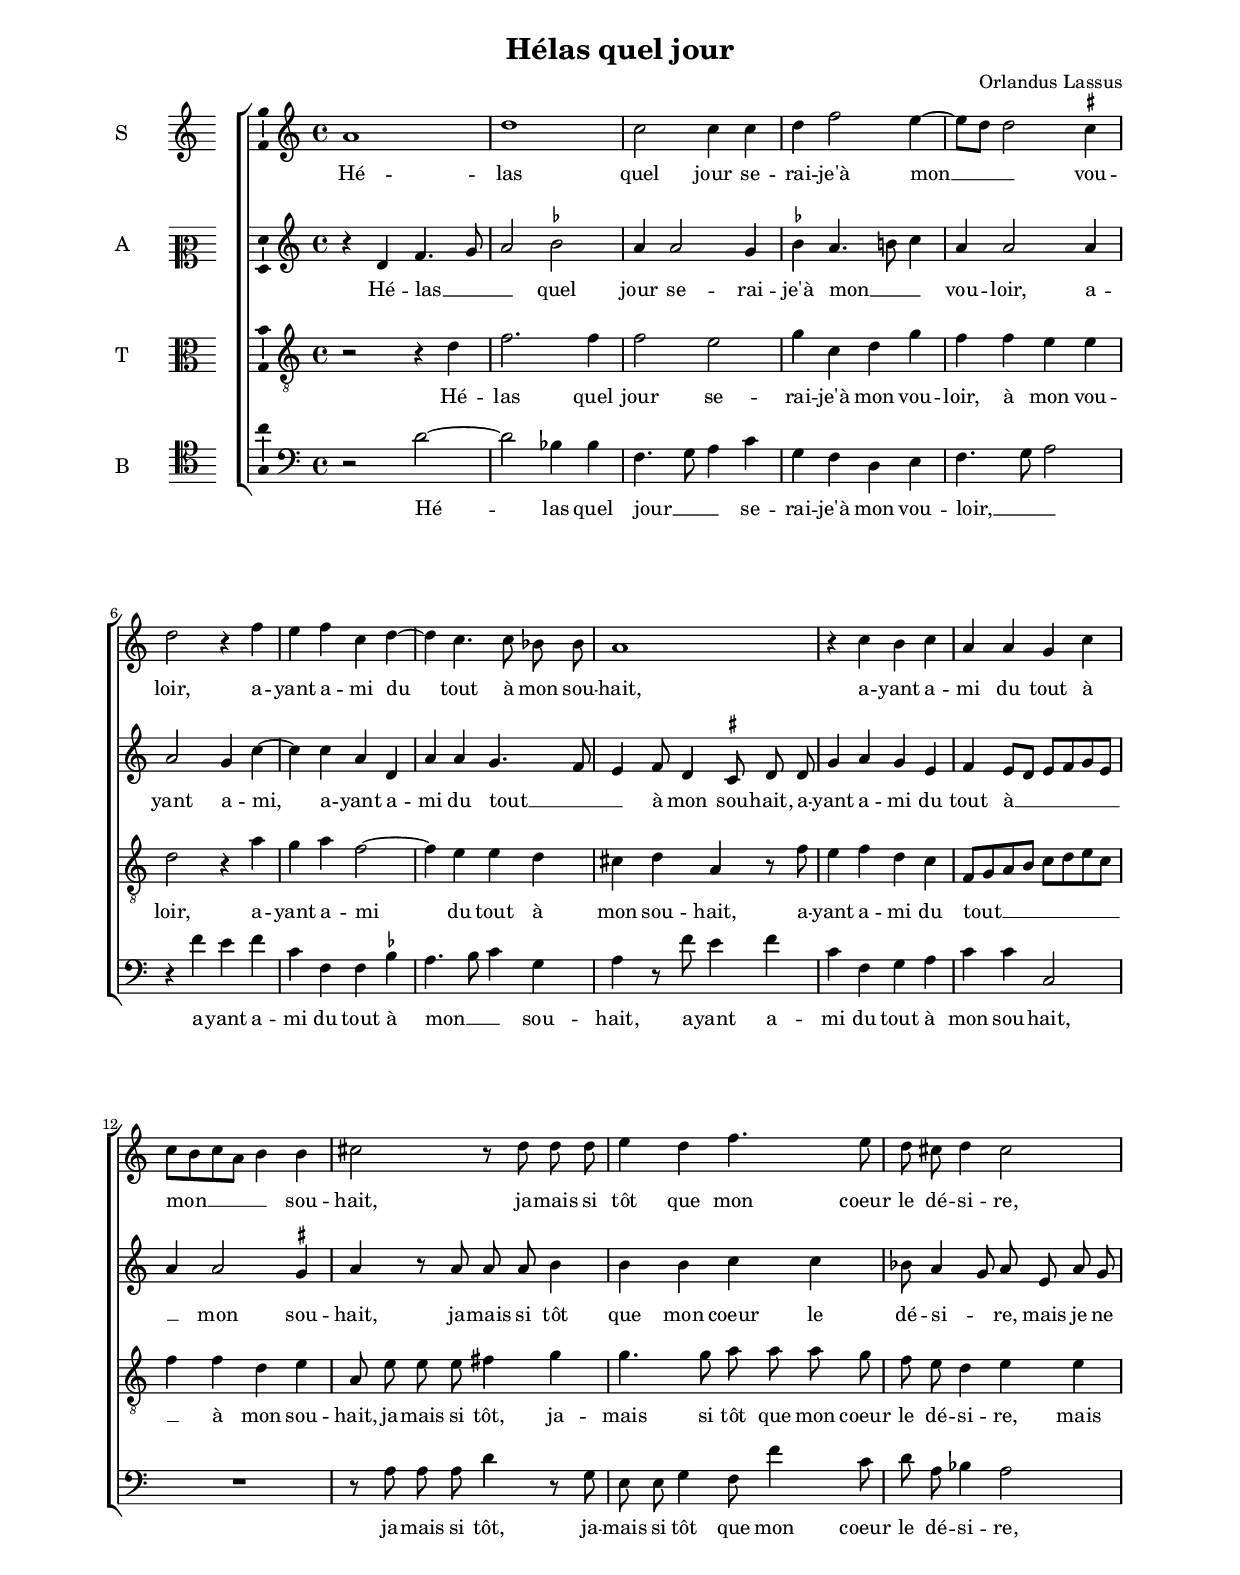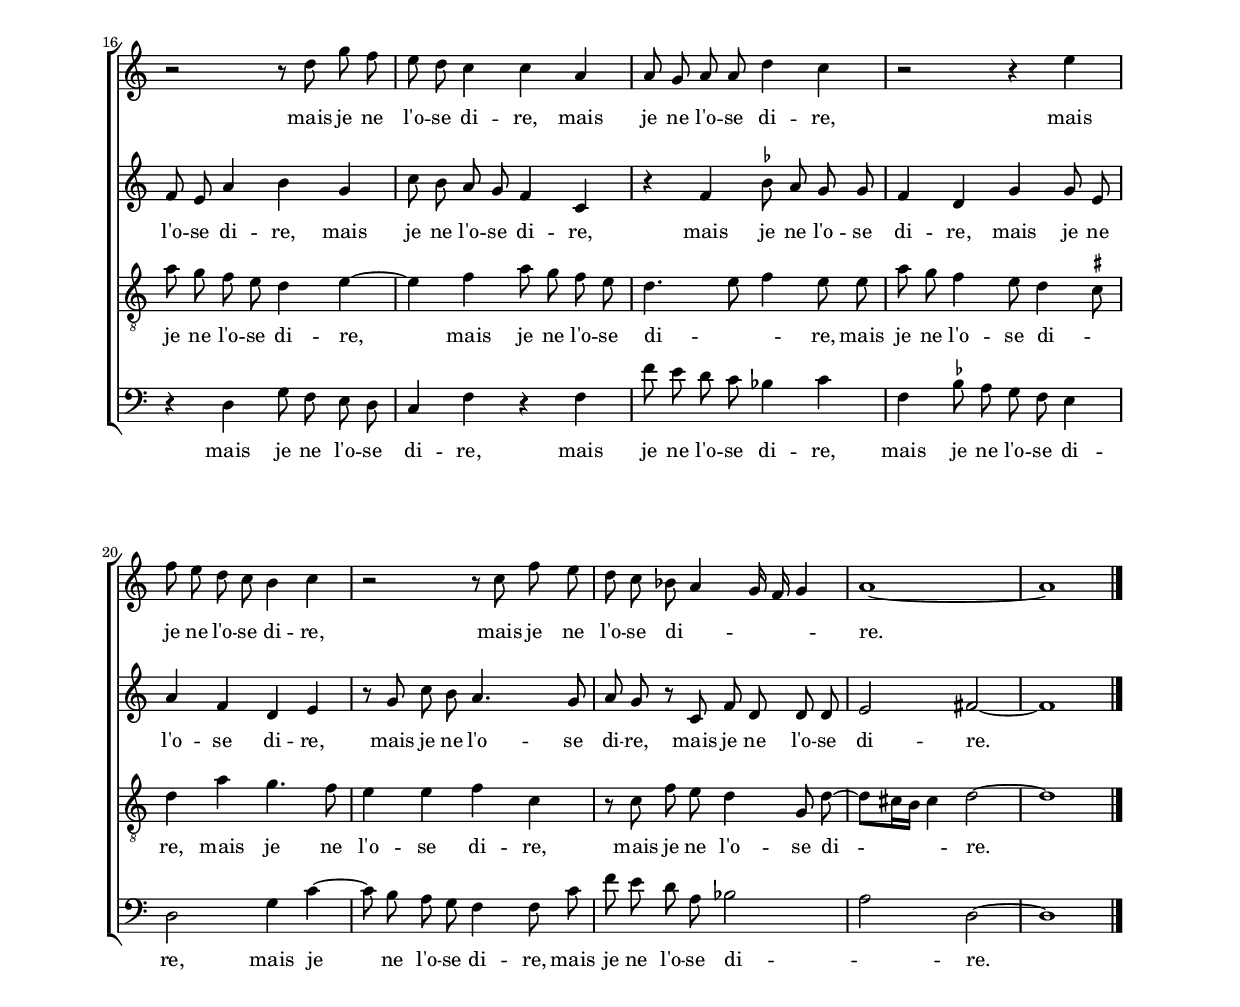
\header
{
  title="Hélas quel jour"
  composer="Orlandus Lassus"
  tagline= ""
}

\version "2.24.3"
\include "deutsch.ly"
#(set-global-staff-size 16)
% #(set-default-paper-size "letter")
#(ly:set-option 'point-and-click #f)

	
global = {
	\key c \major
	\time 4/4
	\skip 1*24 \bar "|."
	}

	ficta = { \once \set suggestAccidentals = ##t }
	
	forget = #(define-music-function (music) (ly:music?) #{
		\accidentalStyle forget
		$music
		\accidentalStyle default
		#})
	
	m = \melisma
	me = \melismaEnd


\paper
	{
	top-margin = 2 \cm
	bottom-margin = 2 \cm
	left-margin = 2 \cm
	right-margin = 2 \cm
	ragged-bottom = ##f
	ragged-last-bottom = ##t
	print-page-number = ##f
	system-system-spacing = #'((basic-distance . 20) (minimum-distance . 14) (padding . 8) (strechability . 150))
%	systems-per-page = 3
%	min-systems-per-page = 3
	}


incipitcantus = \markup { \score {
	{
	\set Staff.instrumentName = \markup { \fontsize #1 "S" }
	\key c \major
	\clef violin
	s4 \bar ""
	}
	\layout  {
	raggedright = ##t
	indent = 1.5 \cm
	line-width = 2.3\cm
	\context { \Staff \remove Time_signature_engraver }
	\override Staff.Clef.Y-extent = #'(0 . 0)
	}} \hspace #1 }
	
      
incipitaltus = \markup { \score {
	{
	\set Staff.instrumentName = \markup { \fontsize #1 "A" }
	\key c \major
	\clef mezzosoprano
	s4 \bar ""
	}
	\layout  {
	raggedright = ##t
	indent = 1.5 \cm
	line-width = 2.3\cm
	\context { \Staff \remove Time_signature_engraver }
	\override Staff.Clef.Y-extent = #'(0 . 0)
	}} \hspace #1 }


incipittenor = \markup { \score {
	{
	\set Staff.instrumentName = \markup { \fontsize #1 "T" }
	\key c \major
	\clef alto
	s4 \bar ""
	}
	\layout  {
	raggedright = ##t
	indent = 1.5 \cm
	line-width = 2.3\cm
	\context { \Staff \remove Time_signature_engraver }
	\override Staff.Clef.Y-extent = #'(0 . 0)
	}} \hspace #1 }


incipitbassus = \markup { \score {
	{
	\set Staff.instrumentName = \markup { \fontsize #1 "B" }
	\key c \major
	\clef tenor
	s4 \bar ""
	}
	\layout  {
	raggedright = ##t
	indent = 1.5 \cm
	line-width = 2.3\cm
	\context { \Staff \remove Time_signature_engraver }
	\override Staff.Clef.Y-extent = #'(0 . 0)
	}} \hspace #1 }


cantus =  \relative c''
	{
	\autoBeamOff
	a1
	d1
	c2 c4 c
	d4 f2 e4~
%5
	e8[ \m d] d2 \me \ficta cis4 |
	d2 r4 f
	e4 f c d~
	d4 c4. c8 b b
	a1
%10
	r4 c h c |
	a4 a g c
	c8[ \m h c a] h4 \me h
	cis2 r8 d d d
	e4 d f4. e8
%15
	d8 cis d4 cis2 |
	r2 r8 d g f
	e8 d c4 c a
	a8 g a a d4 c
	r2 r4 e
%20
	f8 e d c h4 c |
	r2 r8 c f e
	d8 c b \m a4 g16 f g4 \me
	a1~
	a1 |
	}


altus =  \relative c'
	{
	\autoBeamOff
	r4 d f4. \m g8
	a2 \me \ficta b
	a4 a2 g4
	\ficta b4 a4. \m h8 c4 \me
%5
	a4 a2 a4 |
	a2 g4 c~
	c4 c a d,
	a'4 a g4. \m f8
	e4 \me f8 d4 \ficta cis8 d d
%10
	g4 a g e |
	f4 e8[ \m d] e[ f g e]
	a4 \me a2 \ficta gis4
	a4 r8 a a a h4
	h4 h c c
%15
	b8 a4 \m g8 \me a e a g |
	f8 e a4 h g
	c8 h a g f4 c
	r4 f \ficta b8 a g g
	f4 d g g8 e
%20
	a4 f d e |
	r8 g c h a4. g8
	a8 g r c, f d d d
	e2 fis~
	fis1 |
	}


tenor =  \relative c'
	{
	\autoBeamOff
	r2 r4 d
	f2. f4
	f2 e
	g4 c, d g
%5
	f4 f e e |
	d2 r4 a'
	g4 a f2~
	f4 e e d
	cis4 d a r8 f'
%10
	e4 f d c |
	f,8[ \m g a h] c[ d e c]
	f4 \me f d e
	a,8 e' e e fis4 g
	g4. g8 a a a g
%15
	f8 e d4 e e |
	a8 g f e d4 e~
	e4 f a8 g f e
	d4. \m e8 f4 \me e8 e
	a8 g f4 e8 d4 \m \ficta cis8 \me
%20
	d4 a' g4. f8 |
	e4 e f c
	r8 c f e d4 g,8 d'~
	d8[ \m cis16 h] cis4 \me d2~
	d1 |
	}


bassus  =  \relative c
	{
	\autoBeamOff
	r2 d'~
	d2 b4 b
	f4. \m g8 a4 \me c
	g4 f d e
%5
	f4. \m g8 a2 \me |
	r4 f' e f
	c4 f, f \ficta b
	a4. \m h8 c4 \me g
	a4 r8 f' e4 f
%10
	c4 f, g a |
	c4 c c,2
	R1
	r8 a' a a d4 r8 g,
	e8 e g4 f8 f'4 c8
%15
	d8 a b4 a2 |
	r4 d, g8 f e d
	c4 f r f
	f'8 e d c b4 c
	f,4 \ficta b8 a g8 f e4
%20
	d2 g4 c~ |
	c8 h a g f4 f8 c'
	f8 e d a b2 \m
	a2 \me d,~
	d1 |
	}

lyricscantus = \lyricmode {
	Hé -- las quel jour se -- rai -- je'à mon __ vou -- loir,
	a -- yant a -- mi du tout à mon sou -- hait,
	a -- yant a -- mi du tout à mon __ sou -- hait,
	ja -- mais si tôt que mon coeur le dé -- si -- re,
	mais je ne l'o -- se di -- re,
	mais je ne l'o -- se di -- re,
	mais je ne l'o -- se di -- re,
	mais je ne l'o -- se di -- re.
	}


lyricsaltus = \lyricmode {
	Hé -- las __ quel jour se -- rai -- je'à mon __ vou -- loir,
	a -- yant a -- mi,
	a -- yant a -- mi du tout __ à mon sou -- hait,
	a -- yant a -- mi du tout à __ mon sou -- hait,
	ja -- mais si tôt que mon coeur le dé -- si -- re,
	mais je ne l'o -- se di -- re,
	mais je ne l'o -- se di -- re,
	mais je ne l'o -- se di -- re,
	mais je ne l'o -- se di -- re,
	mais je ne l'o -- se di -- re,
	mais je ne l'o -- se di -- re.
	}


lyricstenor = \lyricmode {
	Hé -- las quel jour se -- rai -- je'à mon vou -- loir,
	à mon vou -- loir,
	a -- yant a -- mi du tout à mon sou -- hait,
	a -- yant a -- mi du tout __ à mon sou -- hait,
	ja -- mais si tôt,
	ja -- mais si tôt que mon coeur le dé -- si -- re,
	mais je ne l'o -- se di -- re,
	mais je ne l'o -- se di -- re,
	mais je ne l'o -- se di -- re,
	mais je ne l'o -- se di -- re,
	mais je ne l'o -- se di -- re.
	}


lyricsbassus = \lyricmode {
	Hé -- las quel jour __ se -- rai -- je'à mon vou -- loir, __
	a -- yant a -- mi du tout à mon __ sou -- hait,
	a -- yant a -- mi du tout à mon sou -- hait,
	ja -- mais si tôt,
	ja -- mais si tôt que mon coeur le dé -- si -- re,
	mais je ne l'o -- se di -- re,
	mais je ne l'o -- se di -- re,
	mais je ne l'o -- se di -- re,
	mais je ne l'o -- se di -- re,
	mais je ne l'o -- se di -- re.
	}


\score
{  
	\transpose c c {
	\new ChoirStaff \with { \override StaffGrouper.staff-staff-spacing.basic-distance = #13 }
	<<

	\new Staff << \global
	\new Voice="v1" {
		\set Staff.instrumentName=\incipitcantus
		\set Staff.midiInstrument = "reed organ"
		\clef violin
		\cantus }
	\new Lyrics \lyricsto "v1" {\lyricscantus }
	>>


	\new Staff << \global
	\new Voice="v2" {
		\set Staff.instrumentName=\incipitaltus
		\set Staff.midiInstrument = "reed organ"
		\clef violin 
		\altus}
	\new Lyrics \lyricsto "v2" {\lyricsaltus }
	>>


	\new Staff << \global
	\new Voice="v3" {
		\set Staff.instrumentName=\incipittenor
		\set Staff.midiInstrument = "reed organ"
		\clef "G_8"
		\tenor }
	\new Lyrics \lyricsto "v3" {\lyricstenor }
	>>


	\new Staff << \global
	\new Voice="v4" {
		\set Staff.instrumentName=\incipitbassus
		\set Staff.midiInstrument = "reed organ"
		\clef bass 
		\bassus }
	\new Lyrics \lyricsto "v4" {\lyricsbassus}
	>>

	>>
	} % transpose

	\layout
	{
	indent = 2.2 \cm
	\context { \Lyrics \override VerticalAxisGroup.nonstaff-relatedstaff-spacing.padding = #1.5 }
	\context { \Staff \override TimeSignature.break-visibility = #end-of-line-invisible }
	\context { \Staff \consists Ambitus_engraver }
%	\context { \Score \override BarNumber.padding = #2 }
	\context { \Voice \override NoteHead.style = #'baroque }
	}

\midi
	{
	\tempo 4 = 90
	}
	
}


% EOF
